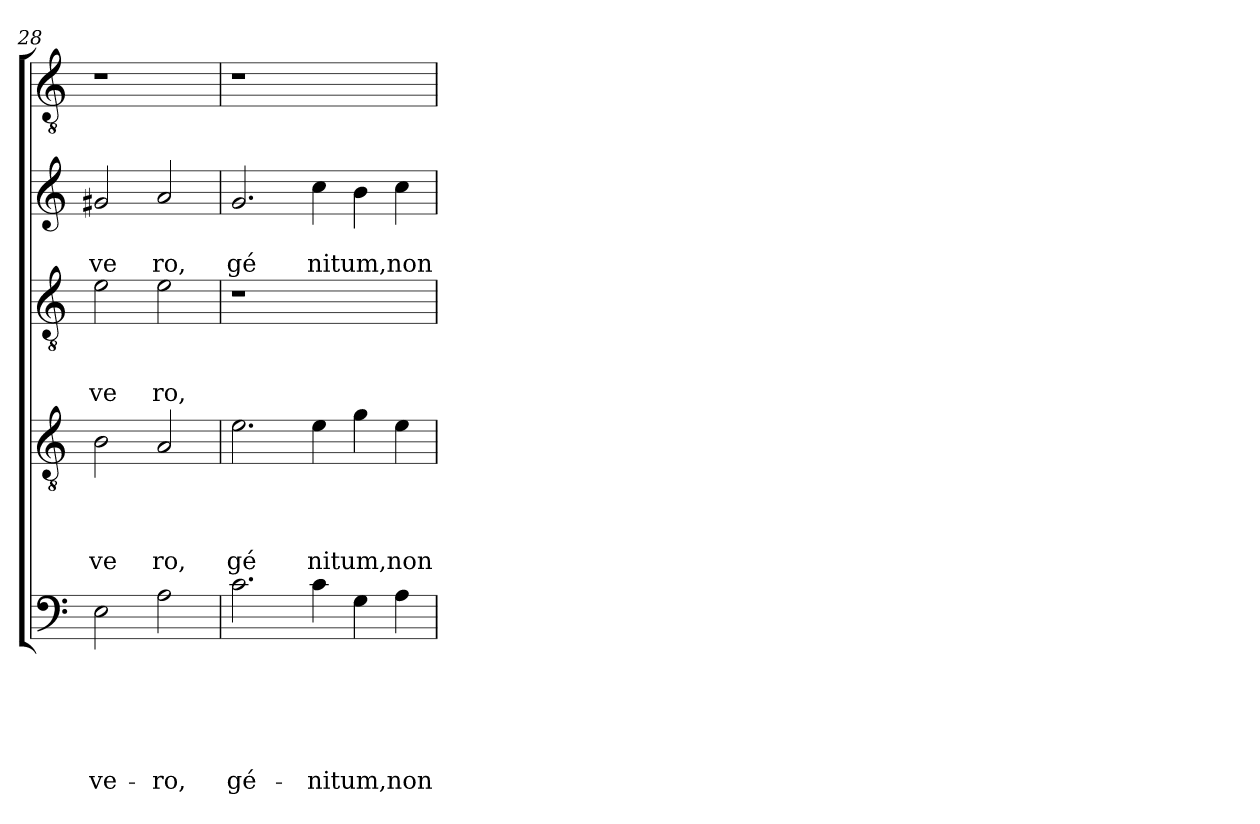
**kern	**text	**text	**text	**text	**text	**text	**kern	**text	**text	**text	**text	**kern	**text	**text	**text	**kern	**text	**text	**kern
*part5	*part5	*part5	*part5	*part5	*part5	*part5	*part4	*part4	*part4	*part4	*part4	*part3	*part3	*part3	*part3	*part2	*part2	*part2	*part1
*staff5	*staff5	*staff5	*staff5	*staff5	*staff5	*staff5	*staff4	*staff4	*staff4	*staff4	*staff4	*staff3	*staff3	*staff3	*staff3	*staff2	*staff2	*staff2	*staff1
*clefF4	*	*	*	*	*	*	*clefGv2	*	*	*	*	*clefGv2	*	*	*	*clefG2	*	*	*clefGv2
*k[]	*	*	*	*	*	*	*k[]	*	*	*	*	*k[]	*	*	*	*k[]	*	*	*k[]
*C:	*	*	*	*	*	*	*C:	*	*	*	*	*C:	*	*	*	*C:	*	*	*C:
=28	=28	=28	=28	=28	=28	=28	=28	=28	=28	=28	=28	=28	=28	=28	=28	=28	=28	=28	=28
!	!	!	!	!	!	!LO:LY:b	!	!	!	!	!LO:LY:b	!	!	!	!LO:LY:b	!	!	!LO:LY:b	!
2E\	.	.	.	.	.	ve-	2B\	.	.	.	ve	2e\	.	.	ve	2g#X/	.	ve	1r
!	!	!	!	!	!	!LO:LY:b	!	!	!	!	!LO:LY:b	!	!	!	!LO:LY:b	!	!	!LO:LY:b	!
2A\	.	.	.	.	.	-ro,	2A/	.	.	.	ro,	2e\	.	.	ro,	2a/	.	ro,	.
=29	=29	=29	=29	=29	=29	=29	=29	=29	=29	=29	=29	=29	=29	=29	=29	=29	=29	=29	=29
!	!	!	!	!	!	!LO:LY:b	!	!	!	!	!LO:LY:b	!	!	!	!	!	!	!LO:LY:b	!
2.c\	.	.	.	.	.	gé-	2.e\	.	.	.	gé	1r	.	.	.	2.g/	.	gé	1r
!	!	!	!	!	!	!LO:LY:b	!	!	!	!	!LO:LY:b	!	!	!	!	!	!	!LO:LY:b	!
4c\	.	.	.	.	.	-nitum,non-	4e\	.	.	.	nitum,non	.	.	.	.	4cc\	.	nitum,non	.
4G\	.	.	.	.	.	.	4g\	.	.	.	.	2ryy	.	.	.	4b\	.	.	2ryy
4A\	.	.	.	.	.	.	4e\	.	.	.	.	.	.	.	.	4cc\	.	.	.
=	=	=	=	=	=	=	=	=	=	=	=	=	=	=	=	=	=	=	=
*-	*-	*-	*-	*-	*-	*-	*-	*-	*-	*-	*-	*-	*-	*-	*-	*-	*-	*-	*-
